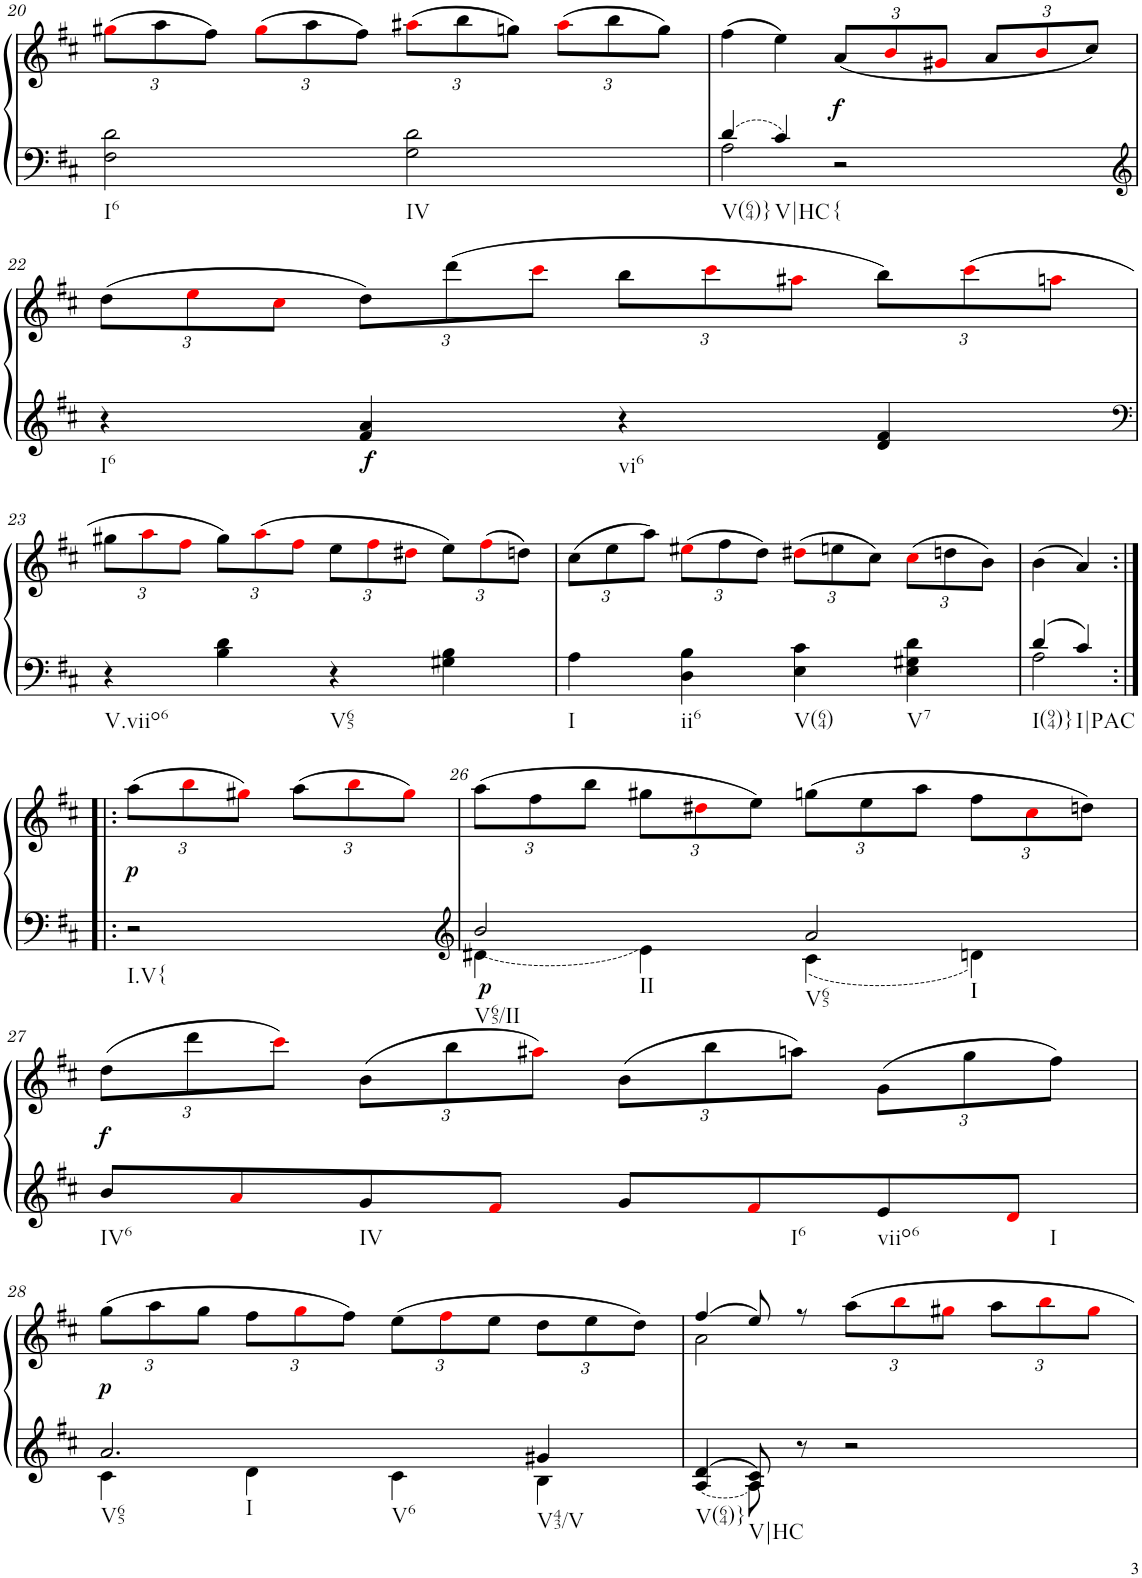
**kern	**kern	**dynam
*part1	*part1	*part1
*staff2	*staff1	*staff1/2
*I"unbenannt2	*	*
!!LO:PB:g=z
*clefF4	*clefG2	*
*k[f#c#]	*k[f#c#]	*
*M2/2	*M2/2	*
*met(c|)	*met(c|)	*
*	*Xbrackettup	*
=20	=20	=20
!LO:TX:b:t=I6	!	!
2F#\ 2d\	(12gg#Xi\L	.
.	12aa\	.
.	12ff#\J)	.
.	(12gg#i\L	.
.	12aa\	.
.	12ff#\J)	.
!LO:TX:b:t=IV	!	!
2G\ 2d\	(12aa#Xi\L	.
.	12bb\	.
.	12ggn\J)	.
.	(12aa#i\L	.
.	12bb\	.
.	12gg\J)	.
=21	=21	=21
*^	*	*
!LO:TX:b:t=V(64)}	!	!	!
4d/	2A\	(4ff#\	.
!LO:TX:b:t=V|HC	!	!	!
4c#/	.	4ee\)	.
!LO:TX:b:t={	!	!	!
!	!	!	!LO:DY:b
2r	2ryy	(12a/L	f
.	.	12bi/	.
.	.	12g#Xi/J	.
.	.	12a/L	.
.	.	12bi/	.
.	.	12cc#/J)	.
*v	*v	*	*
!!LO:LB:g=z
=22	=22	=22
*clefG2	*	*
!LO:TX:b:t=I6	!	!
4r	(12dd\L	.
.	12eei\	.
.	12cc#i\J	.
!	!	!LO:DY:b=2
4f#/ 4a/	12dd\L)	f
.	(12ddd\	.
.	12ccc#i\J	.
!LO:TX:b:t=vi6	!	!
4r	12bb\L	.
.	12ccc#i\	.
.	12aa#Xi\J	.
4d/ 4f#/	12bb\L)	.
.	(12ccc#i\	.
.	12aani\J	.
!!LO:LB:g=z
=23	=23	=23
*clefF4	*	*
!LO:TX:b:t=V.viio6	!	!
4r	12gg#X\L	.
.	12aai\	.
.	12ff#i\J	.
4B\ 4d\	12gg#\L)	.
.	(12aai\	.
.	12ff#i\J	.
!LO:TX:b:t=V65	!	!
4r	12ee\L	.
.	12ff#i\	.
.	12dd#Xi\J	.
4G#X\ 4B\	12ee\L)	.
.	(12ff#i\	.
.	12ddn\J)	.
=24	=24	=24
!LO:TX:b:t=I	!	!
4A\	(12cc#\L	.
.	12ee\	.
.	12aa\J)	.
!LO:TX:b:t=ii6	!	!
4D\ 4B\	(12ee#Xi\L	.
.	12ff#\	.
.	12dd\J)	.
!LO:TX:b:t=V(64)	!	!
4E\ 4c#\	(12dd#Xi\L	.
.	12een\	.
.	12cc#\J)	.
!LO:TX:b:t=V7	!	!
4E\ 4G#X\ 4d\	(12cc#i\L	.
.	12ddn\	.
.	12b\J)	.
=25	=25	=25
*^	*	*
!LO:TX:b:t=I(94)}	!	!	!
4d/	2A\	(4b\	.
!LO:TX:b:t=I|PAC	!	!	!
4c#/	.	4a/)	.
*v	*v	*	*
!!LO:LB:g=z
=25X3:|!|:	=25X3:|!|:	=25X3:|!|:
!LO:TX:b:t=I.V{	!	!
!	!	!LO:DY:b
2r	(12aa\L	p
.	12bbi\	.
.	12gg#Xi\J)	.
.	(12aa\L	.
.	12bbi\	.
.	12gg#i\J)	.
=26	=26	=26
*clefG2	*	*
*^	*	*
!LO:TX:b:t=V65/II	!	!	!
!LO:TX:b:t=II	!	!	!
!	!	!	!LO:DY:b=2
2b/	4d#X\	(12aa\L	p
.	.	12ff#\	.
.	.	12bb\J	.
.	4e\	12gg#X\L	.
.	.	12dd#Xi\	.
.	.	12ee\J)	.
!LO:TX:b:t=V65	!	!	!
!LO:TX:b:t=I	!	!	!
2a/	4c#\	(12ggn\L	.
.	.	12ee\	.
.	.	12aa\J	.
.	4dn\	12ff#\L	.
.	.	12cc#i\	.
.	.	12ddn\J)	.
*v	*v	*	*
!!LO:LB:g=z
=27	=27	=27
!LO:TX:b:t=IV6	!	!
!	!	!LO:DY:b
8b/L	(12dd\L	f
.	12ddd\	.
8ai/	.	.
.	12ccc#i\J)	.
!LO:TX:b:t=IV	!	!
8g/	(12b\L	.
.	12bb\	.
8f#i/J	.	.
.	12aa#Xi\J)	.
8g/L	(12b\L	.
.	12bb\	.
!LO:TX:b:t=I6	!	!
8f#i/	.	.
.	12aan\J)	.
!LO:TX:b:t=viio6	!	!
8e/	(12g\L	.
.	12gg\	.
!LO:TX:b:t=I	!	!
8di/J	.	.
.	12ff#\J)	.
!!LO:LB:g=z
=28	=28	=28
*^	*	*
!LO:TX:b:t=V65	!	!	!
!LO:TX:b:t=I	!	!	!
!LO:TX:b:t=V6	!	!	!
!	!	!	!LO:DY:b
2.a/	4c#\	(12gg\L	p
.	.	12aa\	.
.	.	12gg\J	.
.	4d\	12ff#\L	.
.	.	12ggi\	.
.	.	12ff#\J)	.
.	4c#\	(12ee\L	.
.	.	12ff#i\	.
.	.	12ee\J	.
!LO:TX:b:t=V43/V	!	!	!
4g#X/	4B\	12dd\L	.
.	.	12ee\	.
.	.	12dd\J)	.
=29	=29	=29	=29
!LO:TX:b:t=V(64)}	!	!	!
!	!LO:T:dash	!	!
*	*	*^	*
4d/	[<4A/	(4ff#/	2a\	.
!LO:TX:b:t=V|HC	!	!	!	!
8A/ 8c#/	8A\]	8ee/)	.	.
8r	2ryy	8r	.	.
2r	.	12aa\L	2ryy	.
.	.	12bbi\	.	.
.	.	12gg#Xi\J	.	.
.	.	12aa\L	.	.
.	.	12bbi\	.	.
.	8ryy	.	.	.
.	.	12gg#i\J	.	.
*v	*v	*	*	*
*	*v	*v	*
=	=	=
*-	*-	*-
